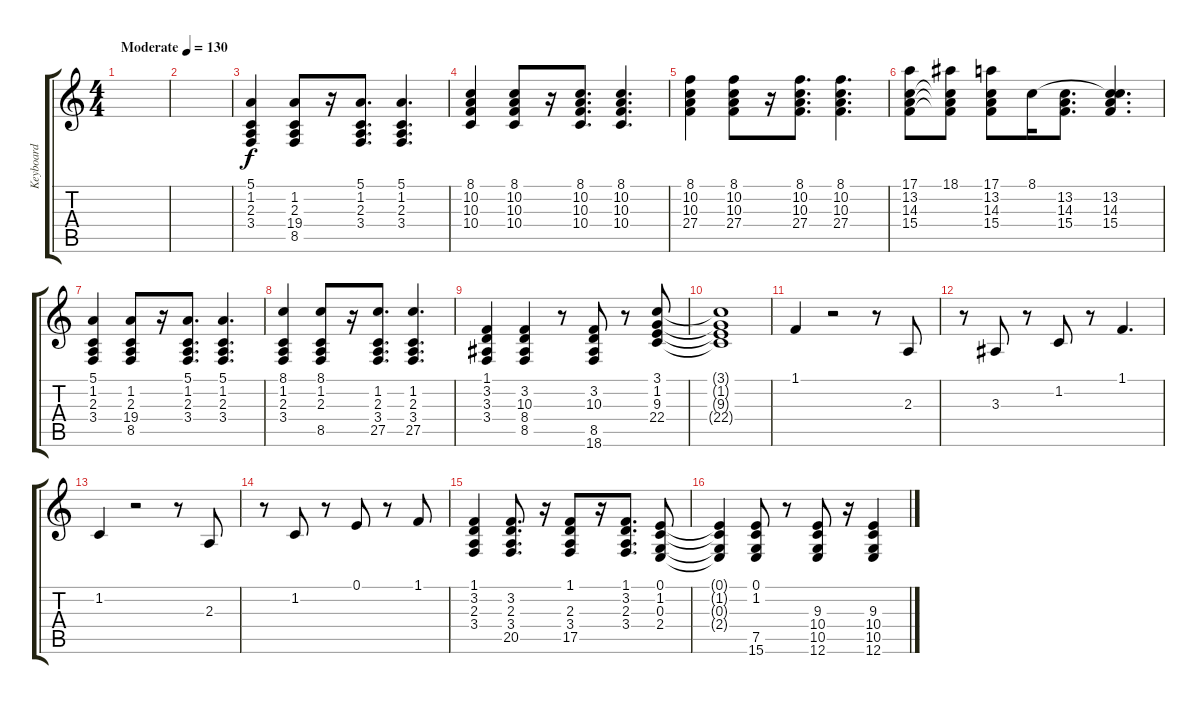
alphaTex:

\track ("Keyboard" "Keyboard") {instrument acousticgrandpiano}
\staff {score tabs}
\tuning (E4 B3 G3 D3 A2 E2) {hide}
\ts (4 4)
\tempo (130 "Moderate")
\clef g2
\ks c
|
|
(5.1 1.2 2.3 3.4).4 (1.2 2.3 19.4 8.5).8 r.16 (5.1 1.2 2.3 3.4).8{d} (5.1 1.2 2.3 3.4).4{d} |
(8.1 10.2 10.3 10.4).4 (8.1 10.2 10.3 10.4).8 r.16 (8.1 10.2 10.3 10.4).8{d} (8.1 10.2 10.3 10.4).4{d} |
(8.1 10.2 10.3 27.4).4 (8.1 10.2 10.3 27.4).8 r.16 (8.1 10.2 10.3 27.4).8{d} (8.1 10.2 10.3 27.4).4{d} |
(17.1 13.2 14.3 15.4).8 (18.1 13.2{t} 14.3{t} 15.4{t}).8 (17.1 13.2 14.3 15.4).8 8.1.16 (13.2 14.3 15.4).8{d} (8.1{t} 13.2 14.3 15.4).4{d} |
(5.1 1.2 2.3 3.4).4 (1.2 2.3 19.4 8.5).8 r.16 (5.1 1.2 2.3 3.4).8{d} (5.1 1.2 2.3 3.4).4{d} |
(8.1 1.2 2.3 3.4).4 (8.1 1.2 2.3 8.5).8 r.16 (1.2 2.3 3.4 27.5).8{d} (1.2 2.3 3.4 27.5).4{d} |
(1.1 3.2 3.3 3.4).4 (3.2 10.3 8.4 8.5).4 r.8 (3.2 10.3 8.5 18.6).8 r.8 (3.1 1.2 9.3 22.4).8 |
(3.1{t} 1.2{t} 9.3{t} 22.4{t}).1 |
1.1.4 r.2 r.8 2.3.8 |
r.8 3.3.8 r.8 1.2.8 r.8 1.1.4{d} |
1.2.4 r.2 r.8 2.3.8 |
r.8 1.2.8 r.8 0.1.8 r.8 1.1.8 |
(1.1 3.2 2.3 3.4).4 (3.2 2.3 3.4 20.5).8{d} r.16 (1.1 2.3 3.4 17.5).8 r.16 (1.1 3.2 2.3 3.4).8{d} (0.1 1.2 0.3 2.4).8 |
(0.1{t} 1.2{t} 0.3{t} 2.4{t}).4 (0.1 1.2 7.5 15.6).8 r.8 (9.3 10.4 10.5 12.6).8 r.16 (9.3 10.4 10.5 12.6).4
